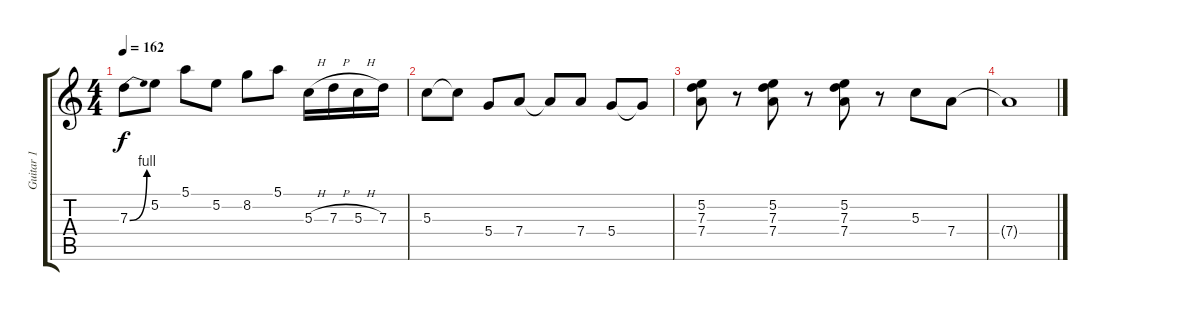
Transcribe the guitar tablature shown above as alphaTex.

\track ("Guitar 1" "Guitar 1") {instrument acousticguitarsteel}
\staff {score tabs}
\tuning (E4 B3 G3 D3 A2 E2) {hide}
\ts (4 4)
\tempo 162
\clef g2
\ks c
7.3{be (bend 0 0 60 4)}.8{dy f} 5.2.8 5.1.8 5.2.8 8.2.8 5.1.8 5.3{h}.16 7.3{h}.16 5.3{h}.16 7.3.16 |
5.3.8 5.3{t}.8 5.4.8 7.4.8 7.4{t}.8 7.4.8 5.4.8 5.4{t}.8 |
(5.2 7.3 7.4).8 r.8 (5.2 7.3 7.4).8 r.8 (5.2 7.3 7.4).8 r.8 5.3.8 7.4.8 |
7.4{t}.1
